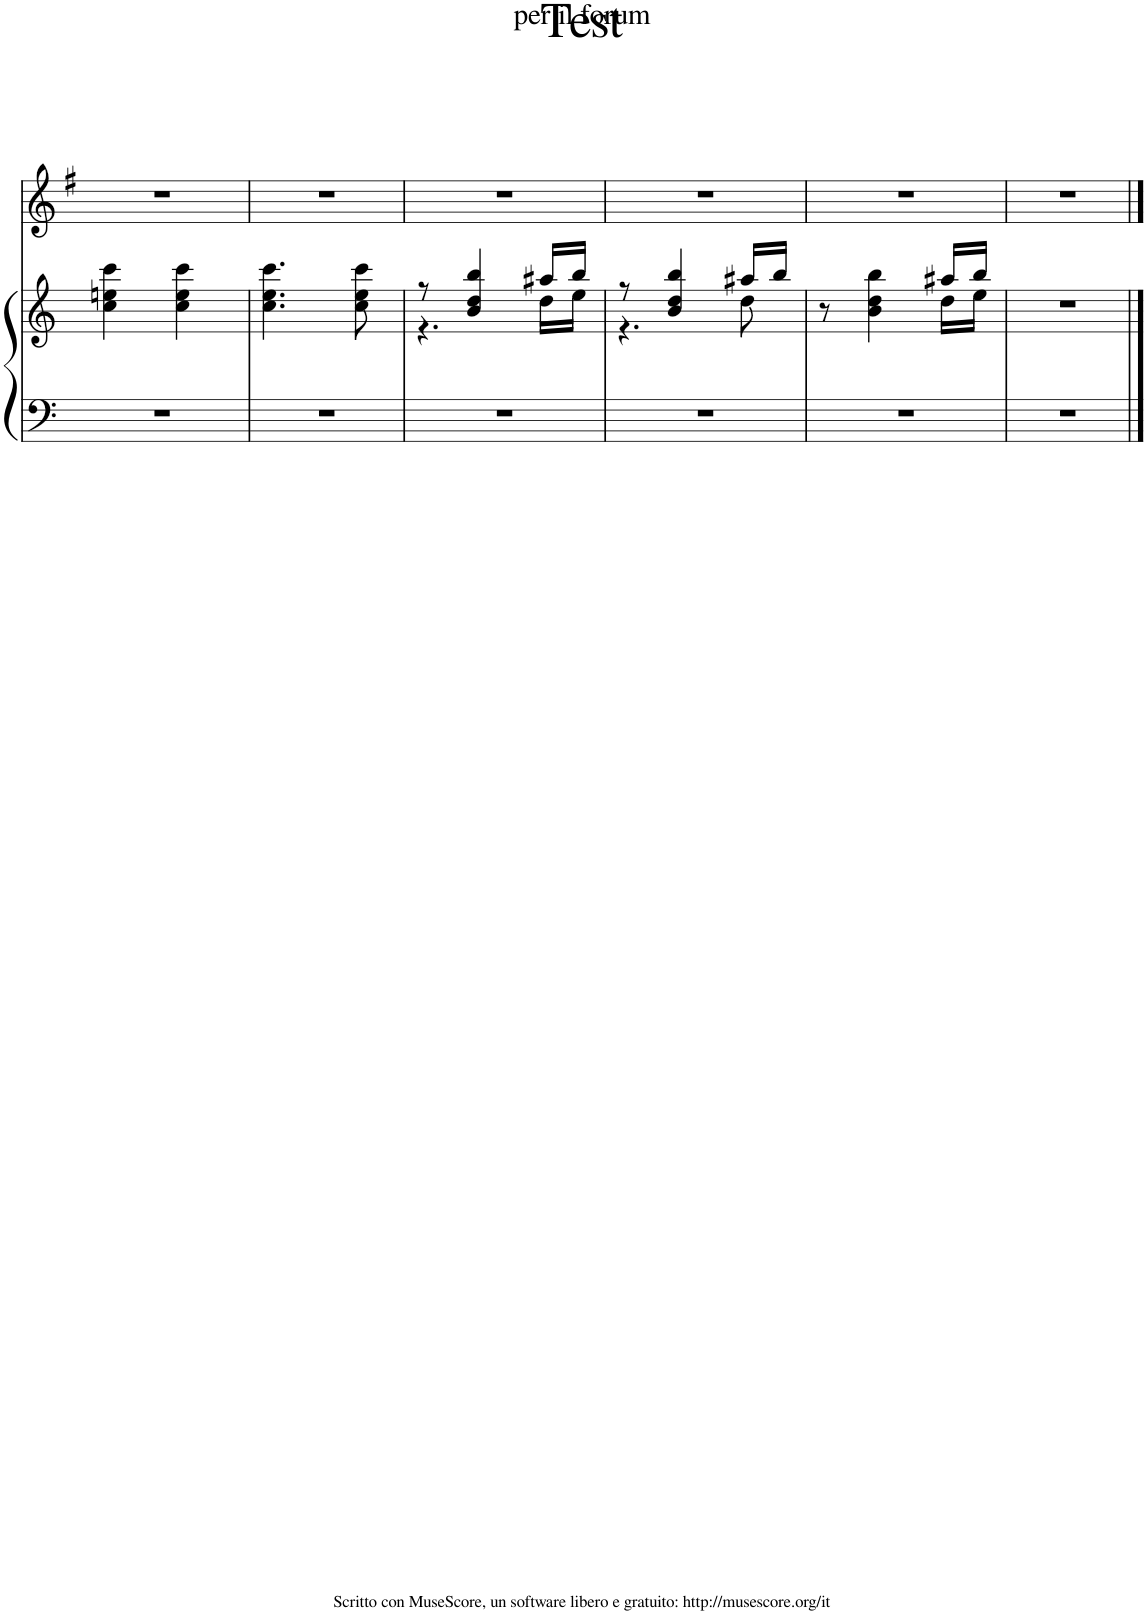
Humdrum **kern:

**kern	**kern	**kern
*part2	*part2	*part1
*staff3	*staff2	*staff1
*I"Pianoforte	*	*I"Choir
*I'Pf	*	*I'Ch
*clefF4	*clefG2	*clefG2
*k[]	*k[]	*k[f#]
=1	=1	=1
1r	4cc\ 4een\ 4ccc\	1r
.	4cc\ 4ee\ 4ccc\	.
.	2ryy	.
=2	=2	=2
1r	4.cc\ 4.ee\ 4.ccc\	1r
.	8cc\ 8ee\ 8ccc\	.
.	2ryy	.
=3	=3	=3
*	*^	*
2r	8r	4.r	1r
.	4b/ 4dd/ 4bb/	.	.
.	16aa#X/LL	16dd\LL	.
.	16bb/JJ	16ee\JJ	.
2ryy	2ryy	2ryy	.
=4	=4	=4	=4
2r	8r	4.r	1r
.	4b/ 4dd/ 4bb/	.	.
.	16aa#X/LL	8dd\	.
.	16bb/JJ	.	.
2ryy	2ryy	2ryy	.
=5	=5	=5	=5
2r	8r	4ryy	1r
.	4b\ 4dd\ 4bb\	.	.
.	.	8ryy	.
.	16aa#X/LL	16dd\LL	.
.	16bb/JJ	16ee\JJ	.
2ryy	2ryy	2ryy	.
*	*v	*v	*
=6	=6	=6
2r	1r	1r
2ryy	.	.
==	==	==
*-	*-	*-
